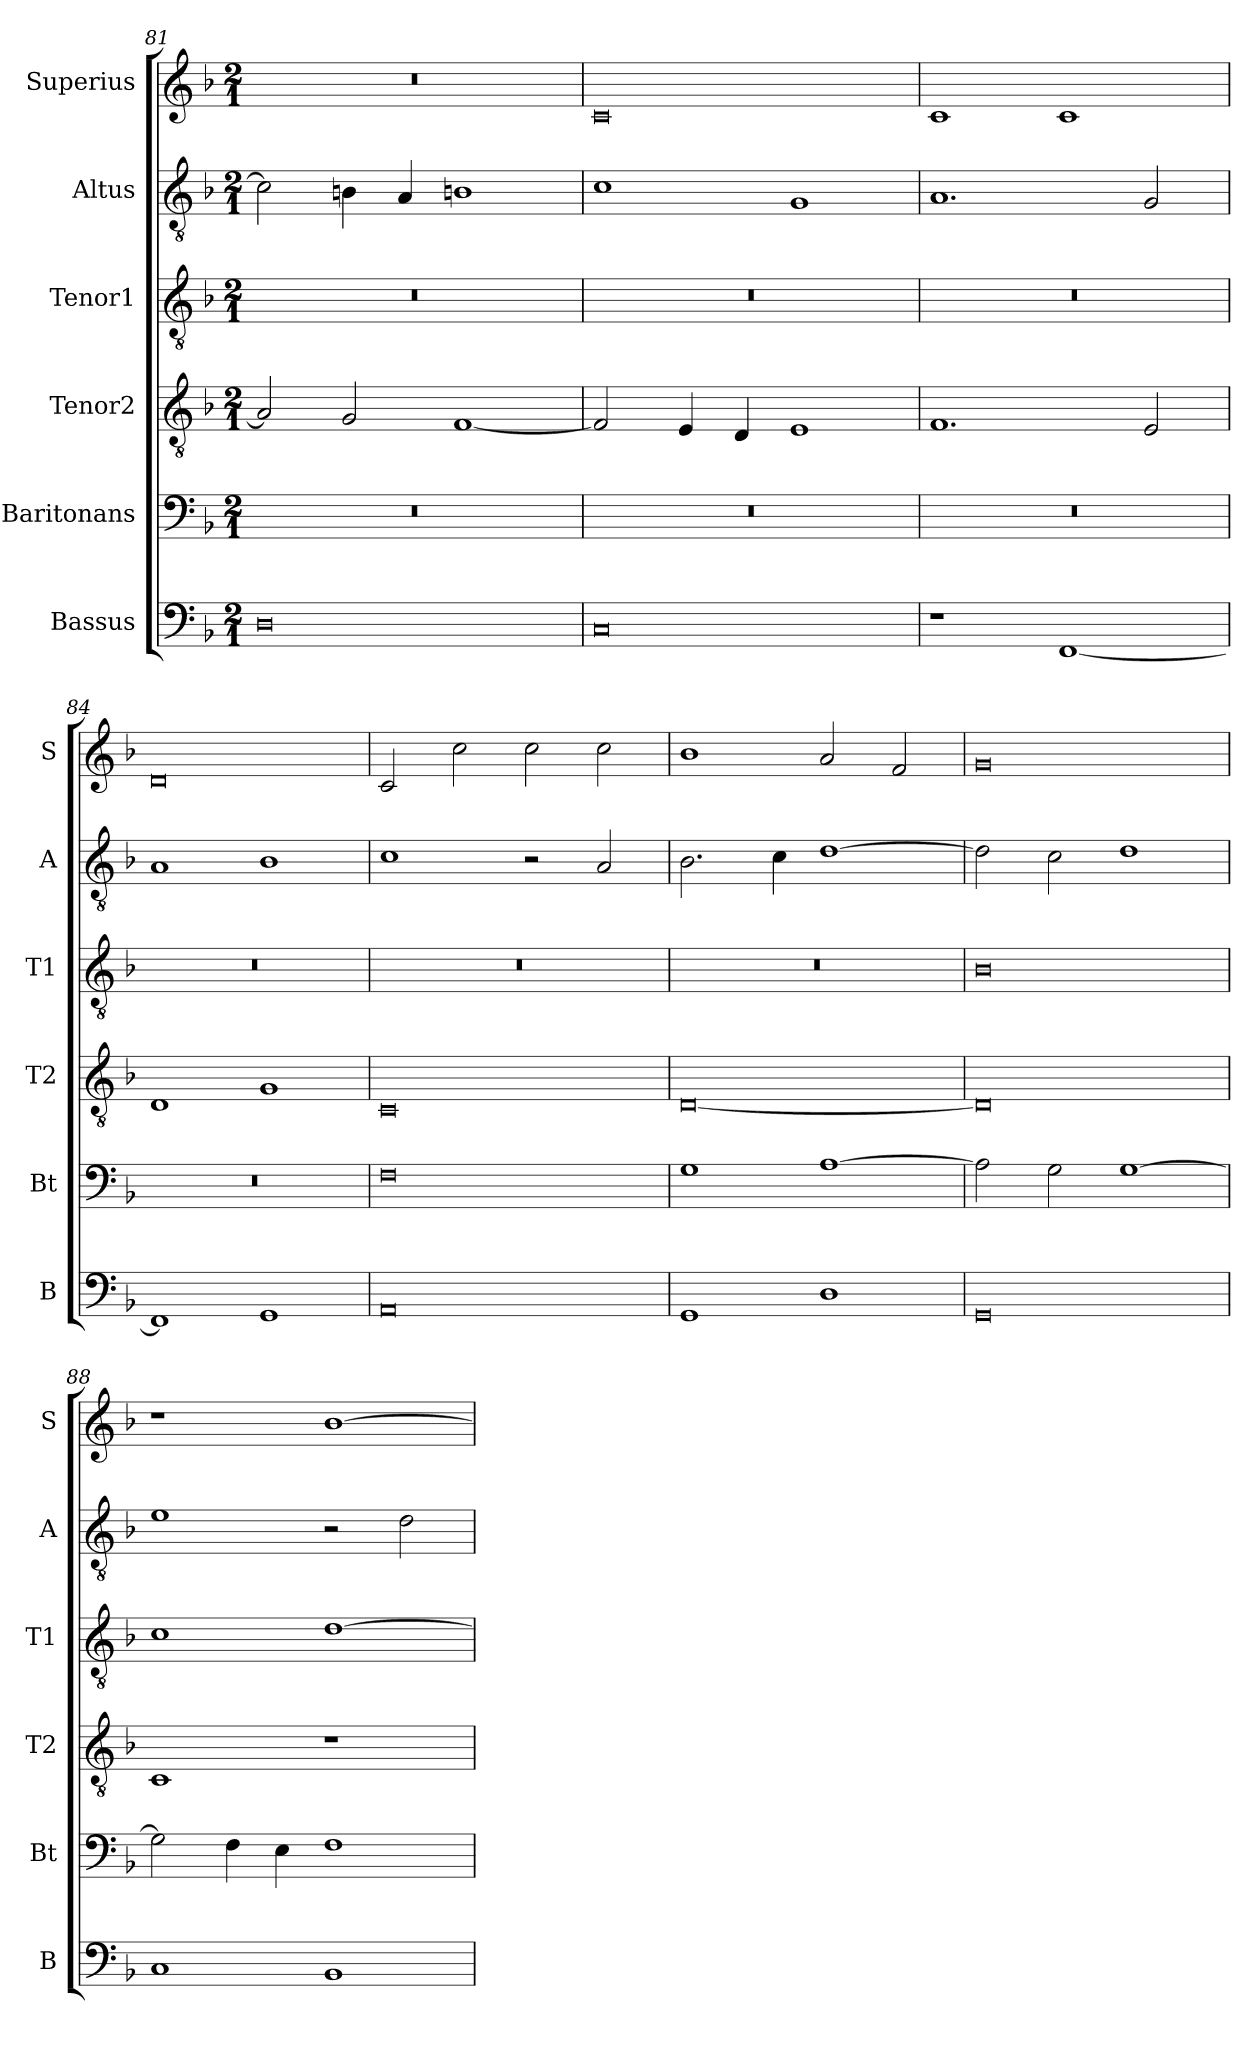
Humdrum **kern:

**kern	**kern	**kern	**kern	**kern	**kern
*part6	*part5	*part4	*part3	*part2	*part1
*staff6	*staff5	*staff4	*staff3	*staff2	*staff1
*I"Bassus	*I"Baritonans	*I"Tenor2	*I"Tenor1	*I"Altus	*I"Superius
*I'B	*I'Bt	*I'T2	*I'T1	*I'A	*I'S
*clefF4	*clefF4	*clefGv2	*clefGv2	*clefGv2	*clefG2
*k[b-]	*k[b-]	*k[b-]	*k[b-]	*k[b-]	*k[b-]
*M2/1	*M2/1	*M2/1	*M2/1	*M2/1	*M2/1
=81	=81	=81	=81	=81	=81
0D	0r	2A/]	0r	2c\]	0r
.	.	2G/	.	4Bn\	.
.	.	.	.	4A/	.
.	.	[1F	.	1Bn	.
=82	=82	=82	=82	=82	=82
0C	0r	2F/]	0r	1c	0c
.	.	4E/	.	.	.
.	.	4D/	.	.	.
.	.	1E	.	1G	.
=83	=83	=83	=83	=83	=83
1r	0r	1.F	0r	1.A	1c
[1FF	.	.	.	.	1c
.	.	2E/	.	2G/	.
=84	=84	=84	=84	=84	=84
1FF]	0r	1D	0r	1A	0d
1GG	.	1G	.	1B-	.
=85	=85	=85	=85	=85	=85
0AA	0F	0C	0r	1c	2c/
.	.	.	.	.	2cc\
.	.	.	.	2r	2cc\
.	.	.	.	2A/	2cc\
=86	=86	=86	=86	=86	=86
1GG	1G	[0D	0r	2.B-\	1b-
.	.	.	.	4c\	.
1D	[1A	.	.	[1d	2a/
.	.	.	.	.	2f/
=87	=87	=87	=87	=87	=87
0GG	2A\]	0D]	0B-	2d\]	0g
.	2G\	.	.	2c\	.
.	[1G	.	.	1d	.
=88	=88	=88	=88	=88	=88
1C	2G\]	1C	1c	1e	1r
.	4F\	.	.	.	.
.	4E\	.	.	.	.
1BB-	1F	1r	[1d	2r	[1b-
.	.	.	.	2d\	.
=	=	=	=	=	=
*-	*-	*-	*-	*-	*-
